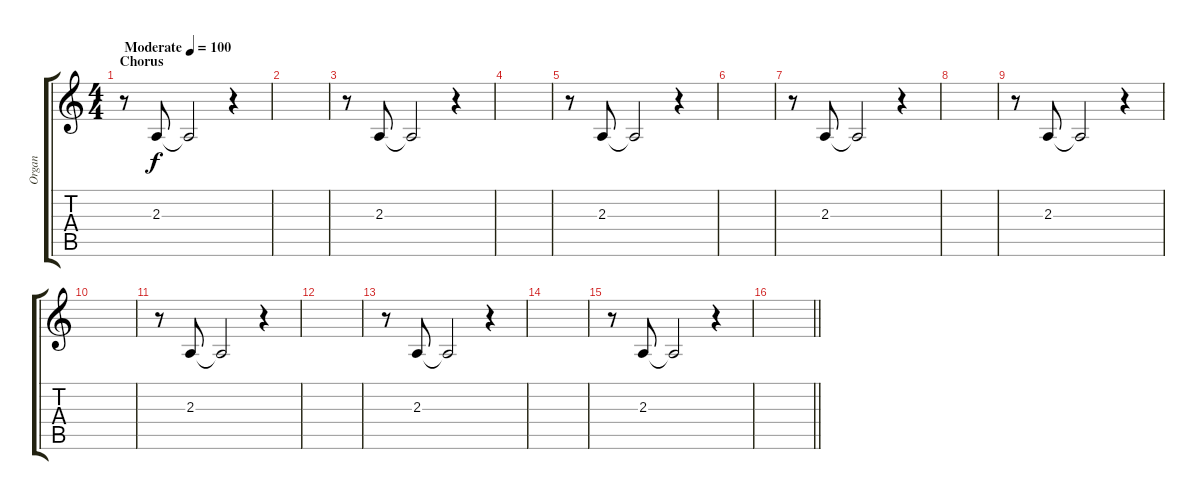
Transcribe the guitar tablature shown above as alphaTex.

\track ("Organ" "Organ") {instrument percussiveorgan}
\staff {score tabs}
\tuning (E4 B3 G3 D3 A2 E2) {hide}
\ts (4 4)
\section ("" "Chorus")
\tempo (100 "Moderate")
\clef g2
\ks c
r.8{dy f instrument percussiveorgan} 2.3.8 2.3{t}.2 r.4 |
|
r.8 2.3.8 2.3{t}.2 r.4 |
|
r.8 2.3.8 2.3{t}.2 r.4 |
|
r.8 2.3.8 2.3{t}.2 r.4 |
|
r.8 2.3.8 2.3{t}.2 r.4 |
|
r.8 2.3.8 2.3{t}.2 r.4 |
|
r.8 2.3.8 2.3{t}.2 r.4 |
|
r.8 2.3.8 2.3{t}.2 r.4 |
\barLineRight lightlight
